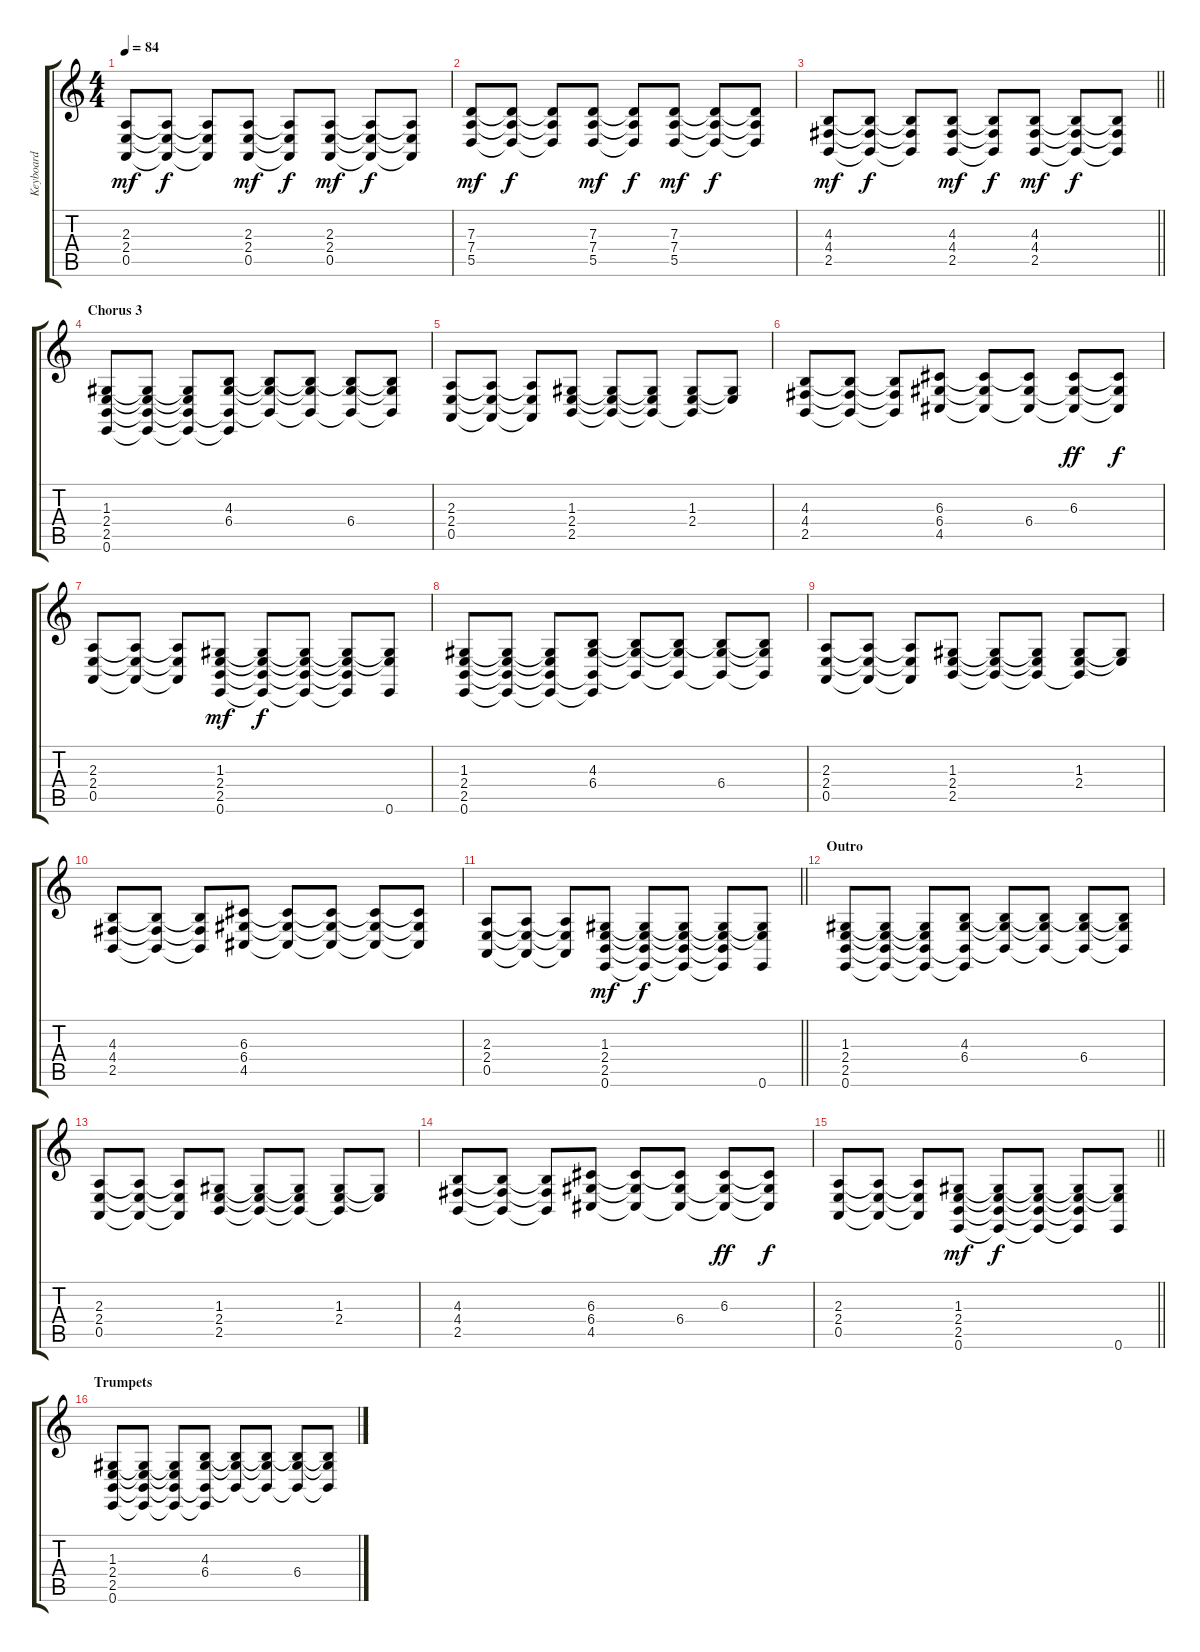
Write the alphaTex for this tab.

\track ("Keyboard" "Keyboard") {instrument acousticgrandpiano}
\staff {score tabs}
\tuning (E4 B3 G3 D3 A2 E2) {hide}
\ts (4 4)
\tempo 84
\clef g2
\ks c
(2.3 2.4 0.5).8{dy mf} (2.3{t} 2.4{t} 0.5{t}).8{dy f} (2.3{t} 2.4{t} 0.5{t}).8 (2.3 2.4 0.5).8{dy mf} (2.3{t} 2.4{t} 0.5{t}).8{dy f} (2.3 2.4 0.5).8{dy mf} (2.3{t} 2.4{t} 0.5{t}).8{dy f} (2.3{t} 2.4{t} 0.5{t}).8 |
(7.3 7.4 5.5).8{dy mf} (7.3{t} 7.4{t} 5.5{t}).8{dy f} (7.3{t} 7.4{t} 5.5{t}).8 (7.3 7.4 5.5).8{dy mf} (7.3{t} 7.4{t} 5.5{t}).8{dy f} (7.3 7.4 5.5).8{dy mf} (7.3{t} 7.4{t} 5.5{t}).8{dy f} (7.3{t} 7.4{t} 5.5{t}).8 |
\barLineRight lightlight
(4.3 4.4 2.5).8{dy mf} (4.3{t} 4.4{t} 2.5{t}).8{dy f} (4.3{t} 4.4{t} 2.5{t}).8 (4.3 4.4 2.5).8{dy mf} (4.3{t} 4.4{t} 2.5{t}).8{dy f} (4.3 4.4 2.5).8{dy mf} (4.3{t} 4.4{t} 2.5{t}).8{dy f} (4.3{t} 4.4{t} 2.5{t}).8 |
\section ("" "Chorus 3")
(1.3 2.4 2.5 0.6).8 (1.3{t} 2.4{t} 2.5{t} 0.6{t}).8 (1.3{t} 2.4{t} 2.5{t} 0.6{t}).8 (4.3 6.4 2.5{t} 0.6{t}).8 (4.3{t} 6.4{t} 2.5{t}).8 (4.3{t} 6.4{t} 2.5{t}).8 (4.3{t} 6.4 2.5{t}).8 (4.3{t} 6.4{t} 2.5{t}).8 |
(2.3 2.4 0.5).8 (2.3{t} 2.4{t} 0.5{t}).8 (2.3{t} 2.4{t} 0.5{t}).8 (1.3 2.4 2.5).8 (1.3{t} 2.4{t} 2.5{t}).8 (1.3{t} 2.4{t} 2.5{t}).8 (1.3 2.4 2.5{t}).8 (1.3{t} 2.4{t}).8 |
(4.3 4.4 2.5).8 (4.3{t} 4.4{t} 2.5{t}).8 (4.3{t} 4.4{t} 2.5{t}).8 (6.3 6.4 4.5).8 (6.3{t} 6.4{t} 4.5{t}).8 (6.3{t} 6.4 4.5{t}).8 (6.3 6.4{t} 4.5{t}).8{dy ff} (6.3{t} 6.4{t} 4.5{t}).8{dy f} |
(2.3 2.4 0.5).8 (2.3{t} 2.4{t} 0.5{t}).8 (2.3{t} 2.4{t} 0.5{t}).8 (1.3 2.4 2.5 0.6).8{dy mf} (1.3{t} 2.4{t} 2.5{t} 0.6{t}).8{dy f} (1.3{t} 2.4{t} 2.5{t} 0.6{t}).8 (1.3{t} 2.4{t} 2.5{t} 0.6{t}).8 (1.3{t} 2.4{t} 0.6).8 |
(1.3 2.4 2.5 0.6).8 (1.3{t} 2.4{t} 2.5{t} 0.6{t}).8 (1.3{t} 2.4{t} 2.5{t} 0.6{t}).8 (4.3 6.4 2.5{t} 0.6{t}).8 (4.3{t} 6.4{t} 2.5{t}).8 (4.3{t} 6.4{t} 2.5{t}).8 (4.3{t} 6.4 2.5{t}).8 (4.3{t} 6.4{t} 2.5{t}).8 |
(2.3 2.4 0.5).8 (2.3{t} 2.4{t} 0.5{t}).8 (2.3{t} 2.4{t} 0.5{t}).8 (1.3 2.4 2.5).8 (1.3{t} 2.4{t} 2.5{t}).8 (1.3{t} 2.4{t} 2.5{t}).8 (1.3 2.4 2.5{t}).8 (1.3{t} 2.4{t}).8 |
(4.3 4.4 2.5).8 (4.3{t} 4.4{t} 2.5{t}).8 (4.3{t} 4.4{t} 2.5{t}).8 (6.3 6.4 4.5).8 (6.3{t} 6.4{t} 4.5{t}).8 (6.3{t} 6.4{t} 4.5{t}).8 (6.3{t} 6.4{t} 4.5{t}).8 (6.3{t} 6.4{t} 4.5{t}).8 |
\barLineRight lightlight
(2.3 2.4 0.5).8 (2.3{t} 2.4{t} 0.5{t}).8 (2.3{t} 2.4{t} 0.5{t}).8 (1.3 2.4 2.5 0.6).8{dy mf} (1.3{t} 2.4{t} 2.5{t} 0.6{t}).8{dy f} (1.3{t} 2.4{t} 2.5{t} 0.6{t}).8 (1.3{t} 2.4{t} 2.5{t} 0.6{t}).8 (1.3{t} 2.4{t} 0.6).8 |
\section ("" "Outro")
(1.3 2.4 2.5 0.6).8 (1.3{t} 2.4{t} 2.5{t} 0.6{t}).8 (1.3{t} 2.4{t} 2.5{t} 0.6{t}).8 (4.3 6.4 2.5{t} 0.6{t}).8 (4.3{t} 6.4{t} 2.5{t}).8 (4.3{t} 6.4{t} 2.5{t}).8 (4.3{t} 6.4 2.5{t}).8 (4.3{t} 6.4{t} 2.5{t}).8 |
(2.3 2.4 0.5).8 (2.3{t} 2.4{t} 0.5{t}).8 (2.3{t} 2.4{t} 0.5{t}).8 (1.3 2.4 2.5).8 (1.3{t} 2.4{t} 2.5{t}).8 (1.3{t} 2.4{t} 2.5{t}).8 (1.3 2.4 2.5{t}).8 (1.3{t} 2.4{t}).8 |
(4.3 4.4 2.5).8 (4.3{t} 4.4{t} 2.5{t}).8 (4.3{t} 4.4{t} 2.5{t}).8 (6.3 6.4 4.5).8 (6.3{t} 6.4{t} 4.5{t}).8 (6.3{t} 6.4 4.5{t}).8 (6.3 6.4{t} 4.5{t}).8{dy ff} (6.3{t} 6.4{t} 4.5{t}).8{dy f} |
\barLineRight lightlight
(2.3 2.4 0.5).8 (2.3{t} 2.4{t} 0.5{t}).8 (2.3{t} 2.4{t} 0.5{t}).8{volume 8 balance 8} (1.3 2.4 2.5 0.6).8{dy mf} (1.3{t} 2.4{t} 2.5{t} 0.6{t}).8{dy f} (1.3{t} 2.4{t} 2.5{t} 0.6{t}).8 (1.3{t} 2.4{t} 2.5{t} 0.6{t}).8 (1.3{t} 2.4{t} 0.6).8 |
\section ("" "Trumpets")
(1.3 2.4 2.5 0.6).8 (1.3{t} 2.4{t} 2.5{t} 0.6{t}).8 (1.3{t} 2.4{t} 2.5{t} 0.6{t}).8 (4.3 6.4 2.5{t} 0.6{t}).8 (4.3{t} 6.4{t} 2.5{t}).8 (4.3{t} 6.4{t} 2.5{t}).8 (4.3{t} 6.4 2.5{t}).8 (4.3{t} 6.4{t} 2.5{t}).8
